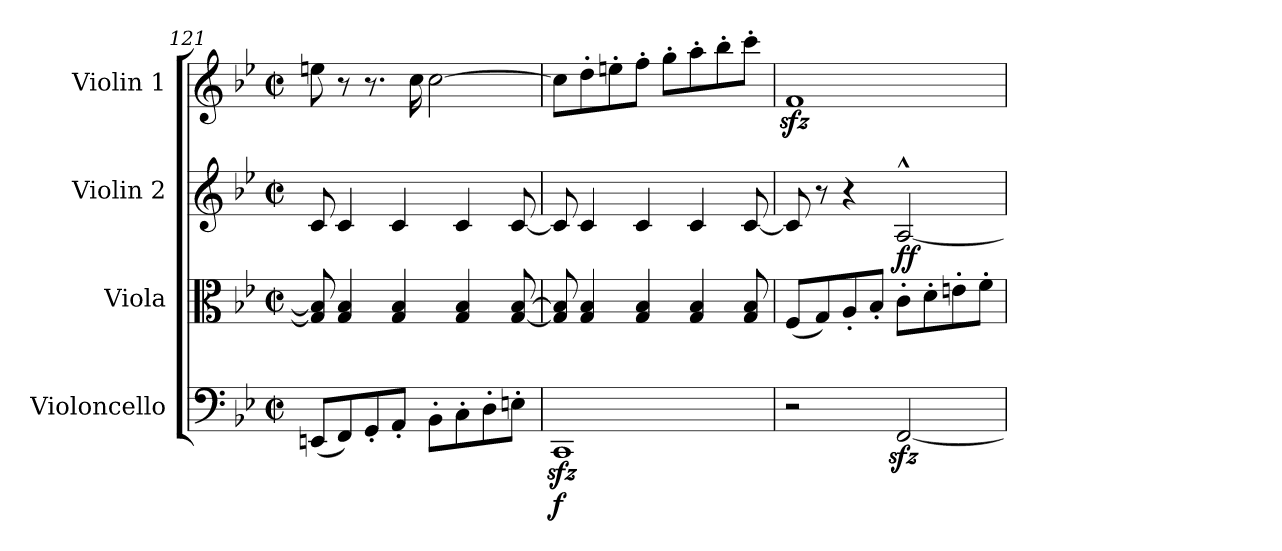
**kern	**dynam	**kern	**kern	**dynam	**kern
*part4	*part4	*part3	*part2	*part2	*part1
*staff4	*staff4	*staff3	*staff2	*staff2	*staff1
*I"Violoncello	*	*I"Viola	*I"Violin 2	*	*I"Violin 1
*I'Vc	*	*I'Vla	*I'Vln	*	*I'Vln
*clefF4	*	*clefC3	*clefG2	*	*clefG2
*k[b-e-]	*	*k[b-e-]	*k[b-e-]	*	*k[b-e-]
*M2/2	*	*M2/2	*M2/2	*	*M2/2
*met(c|)	*	*met(c|)	*met(c|)	*	*met(c|)
=121	=121	=121	=121	=121	=121
(<8EEn/L	.	8G/] 8B-/]	8c/	.	8een\
8FF/)	.	4G/ 4B-/	4c/	.	8r
8GG'/	.	.	.	.	8.r
8AA'/J	.	4G/ 4B-/	4c/	.	.
.	.	.	.	.	16cc\
8BB-'\L	.	.	.	.	[2cc\
8C'\	.	4G/ 4B-/	4c/	.	.
8D'\	.	.	.	.	.
8En'\J	.	[<8G/ [>8B-/	[8c/	.	.
=122	=122	=122	=122	=122	=122
!	!LO:DY:b	!	!	!	!
1CCzz<	f	8G/] 8B-/]	8c/]	.	8cc\L]
.	.	4G/ 4B-/	4c/	.	8dd'\
.	.	.	.	.	8een'\
.	.	4G/ 4B-/	4c/	.	8ff'\J
.	.	.	.	.	8gg'\L
.	.	4G/ 4B-/	4c/	.	8aa'\
.	.	.	.	.	8bb-'\
.	.	8G/ 8B-/	[8c/	.	8ccc'\J
=123	=123	=123	=123	=123	=123
2r	.	(8F/L	8c/]	.	1fzz<
.	.	8G/)	8r	.	.
.	.	8A'/	4r	.	.
.	.	8B-'/J	.	.	.
!	!	!	!	!LO:DY:b	!
[<2FFzz</	.	8c'\L	[2A^^/	ff	.
.	.	8d'\	.	.	.
.	.	8en'\	.	.	.
.	.	8f'\J	.	.	.
=	=	=	=	=	=
*-	*-	*-	*-	*-	*-
